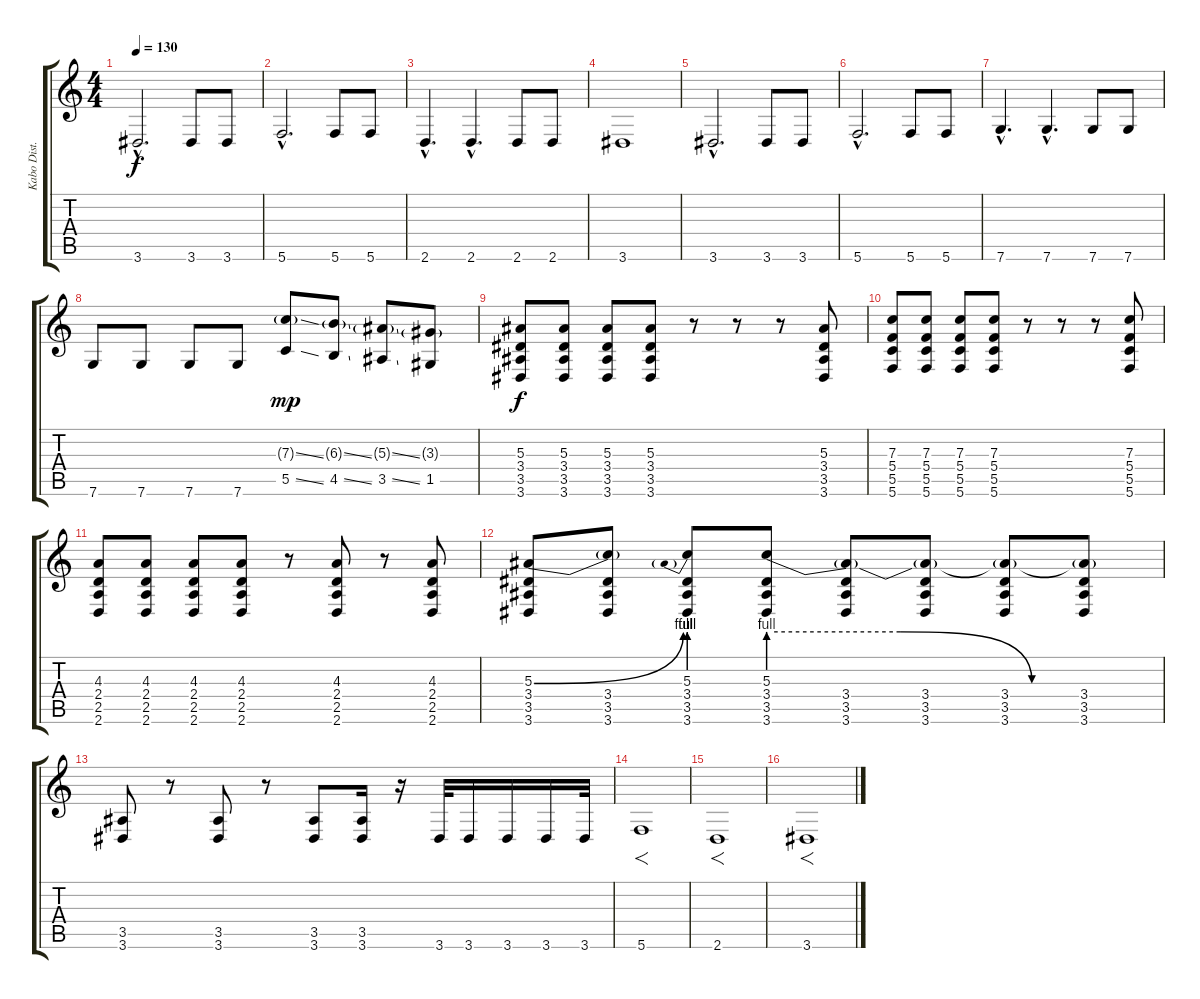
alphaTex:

\track ("Kabo Dist." "Kabo Dist.") {instrument distortionguitar}
\staff {score tabs}
\tuning (D4 A3 F3 C3 G2 C2) {hide}
\ts (4 4)
\tempo 130
\clef g2
\ks c
3.6{hac}.2{d dy f volume 16 instrument distortionguitar} 3.6.8 3.6.8 |
5.6{hac}.2{d} 5.6.8 5.6.8 |
2.6{hac}.4{d} 2.6{hac}.4{d} 2.6.8 2.6.8 |
3.6.1 |
3.6{hac}.2{d volume 16 instrument distortionguitar} 3.6.8 3.6.8 |
5.6{hac}.2{d} 5.6.8 5.6.8 |
7.6{hac}.4{d} 7.6{hac}.4{d} 7.6.8 7.6.8 |
7.6.8 7.6.8 7.6.8 7.6.8 (7.3{ss g} 5.5{ss}).8{dy mp} (6.3{ss g} 4.5{ss}).8 (5.3{ss g} 3.5{ss}).8 (3.3{g} 1.5).8 |
(5.3 3.4 3.5 3.6).8{dy f} (5.3 3.4 3.5 3.6).8 (5.3 3.4 3.5 3.6).8 (5.3 3.4 3.5 3.6).8 r.8 r.8 r.8 (5.3 3.4 3.5 3.6).8 |
(7.3 5.4 5.5 5.6).8 (7.3 5.4 5.5 5.6).8 (7.3 5.4 5.5 5.6).8 (7.3 5.4 5.5 5.6).8 r.8 r.8 r.8 (7.3 5.4 5.5 5.6).8 |
(4.3 2.4 2.5 2.6).8 (4.3 2.4 2.5 2.6).8 (4.3 2.4 2.5 2.6).8 (4.3 2.4 2.5 2.6).8 r.8 (4.3 2.4 2.5 2.6).8 r.8 (4.3 2.4 2.5 2.6).8 |
(5.3{be (bend 0 0 60 4)} 3.4 3.5 3.6).8 (5.3{t} 3.4 3.5 3.6).8 (5.3{be (prebend 0 4 60 4)} 3.4 3.5 3.6).8 (5.3{be (custom 0 4 20 4 40 0 60 0)} 3.4 3.5 3.6).8 (5.3{t} 3.4 3.5 3.6).8 (5.3{t} 3.4 3.5 3.6).8 (5.3{t} 3.4 3.5 3.6).8 (5.3{t} 3.4 3.5 3.6).8 |
(3.5 3.6).8 r.8 (3.5 3.6).8 r.8 (3.5 3.6).8 (3.5 3.6).16 r.16 3.6.32 3.6.16 3.6.16 3.6.16 3.6.32 |
5.6.1{f} |
2.6.1{f} |
3.6.1{f}
